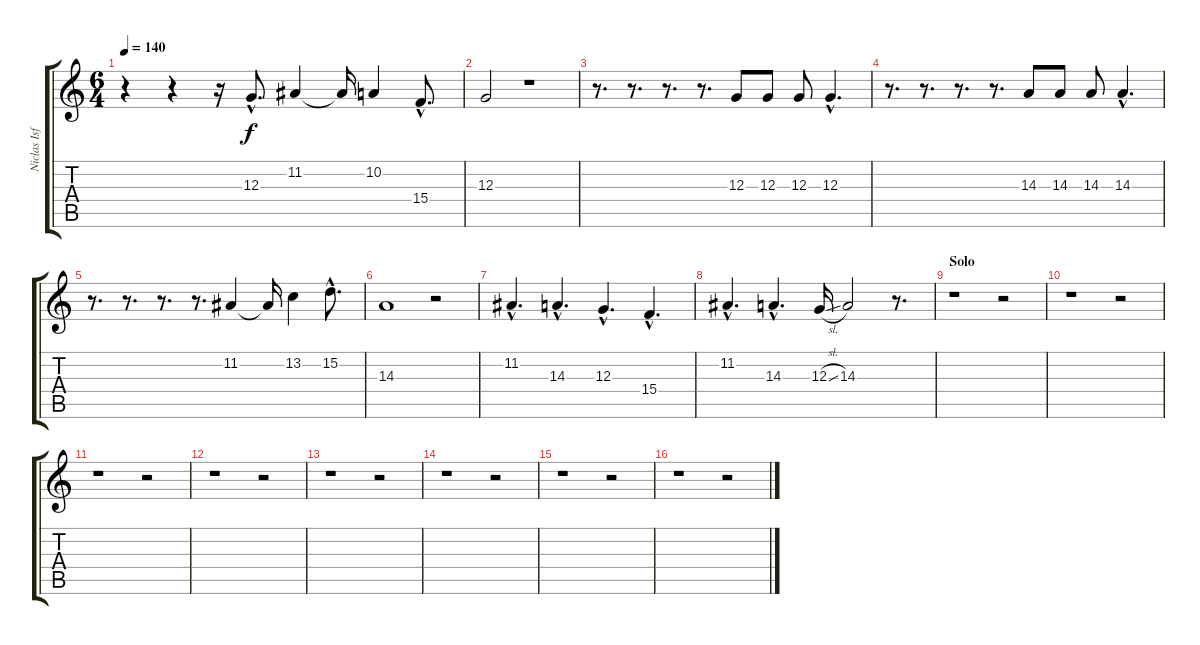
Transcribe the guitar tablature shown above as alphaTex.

\track ("Niclas Isfeldt - Vocals" "Niclas Isf") {instrument cello}
\staff {score tabs}
\tuning (E4 B3 G3 D3 A2 E2) {hide}
\ts (6 4)
\tempo 140
\clef g2
\ks c
r.4{dy f} r.4 r.16 12.3{hac}.8{d} 11.2.4 11.2{t}.16 10.2.4 15.4{hac}.8{d} |
12.3.2 r.1 |
r.8{d} r.8{d} r.8{d} r.8{d} 12.3.8 12.3.8 12.3.8 12.3{hac}.4{d} |
r.8{d} r.8{d} r.8{d} r.8{d} 14.3.8 14.3.8 14.3.8 14.3{hac}.4{d} |
r.8{d} r.8{d} r.8{d} r.8{d} 11.2.4 11.2{t}.16 13.2.4 15.2{hac}.8{d} |
14.3.1 r.2 |
11.2{hac}.4{d} 14.3{hac}.4{d} 12.3{hac}.4{d} 15.4{hac}.4{d} |
11.2{hac}.4{d} 14.3{hac}.4{d} 12.3{sl}.16 14.3.2 r.8{d} |
\section ("" "Solo")
r.1 r.2 |
r.1 r.2 |
r.1 r.2 |
r.1 r.2 |
r.1 r.2 |
r.1 r.2 |
r.1 r.2 |
r.1 r.2
